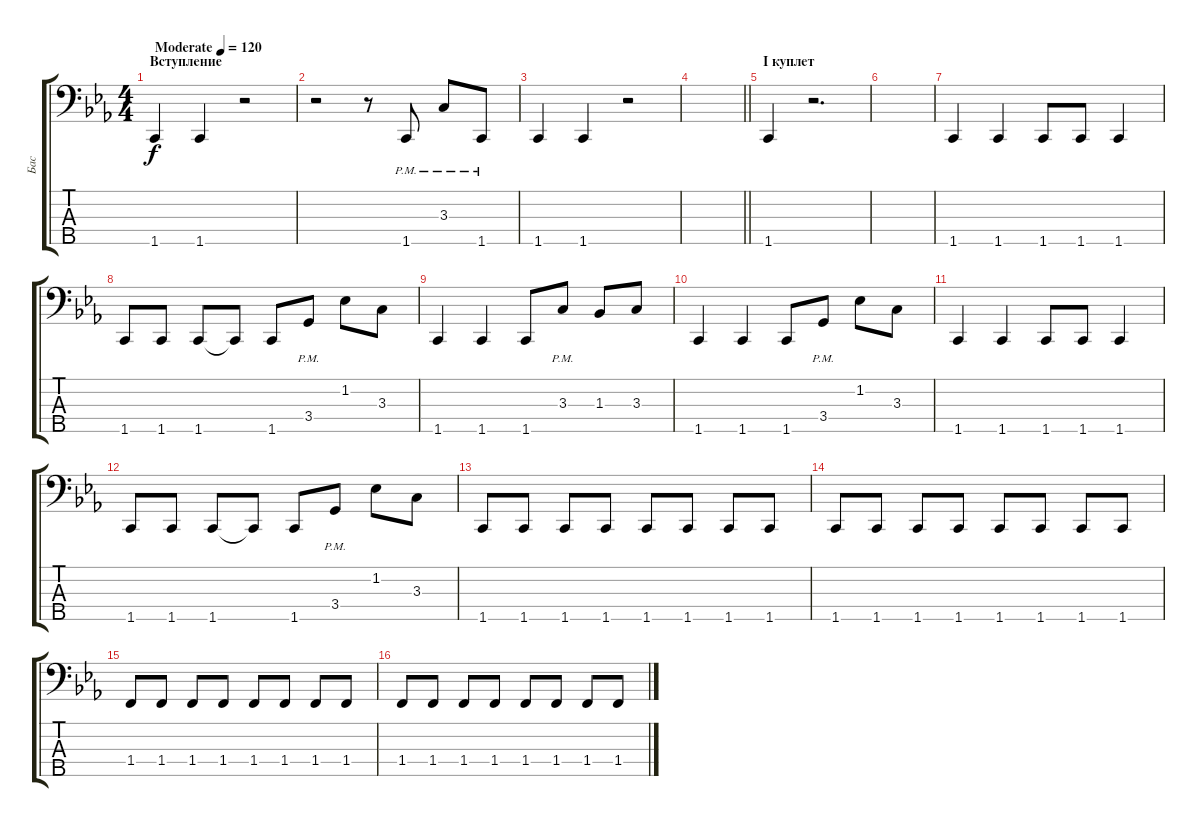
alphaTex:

\track ("Бас" "Бас") {instrument electricbassfinger}
\staff {score tabs}
\tuning (G2 D2 A1 E1 B0) {hide}
\ts (4 4)
\section ("" "Вступление")
\tempo (120 "Moderate")
\clef f4
\ks cminor
1.5.4{dy f instrument electricbassfinger} 1.5.4 r.2 |
r.2 r.8 1.5{pm}.8 3.3{pm}.8 1.5{pm}.8 |
1.5.4 1.5.4 r.2 |
\barLineRight lightlight
|
\section ("" "I куплет")
1.5.4 r.2{d} |
|
1.5.4 1.5.4 1.5.8 1.5.8 1.5.4 |
1.5.8 1.5.8 1.5.8 1.5{t}.8 1.5.8 3.4{pm}.8 1.2.8 3.3.8 |
1.5.4 1.5.4 1.5.8 3.3{pm}.8 1.3.8 3.3.8 |
1.5.4 1.5.4 1.5.8 3.4{pm}.8 1.2.8 3.3.8 |
1.5.4 1.5.4 1.5.8 1.5.8 1.5.4 |
1.5.8 1.5.8 1.5.8 1.5{t}.8 1.5.8 3.4{pm}.8 1.2.8 3.3.8 |
1.5.8 1.5.8 1.5.8 1.5.8 1.5.8 1.5.8 1.5.8 1.5.8 |
1.5.8 1.5.8 1.5.8 1.5.8 1.5.8 1.5.8 1.5.8 1.5.8 |
1.4.8 1.4.8 1.4.8 1.4.8 1.4.8 1.4.8 1.4.8 1.4.8 |
1.4.8 1.4.8 1.4.8 1.4.8 1.4.8 1.4.8 1.4.8 1.4.8
